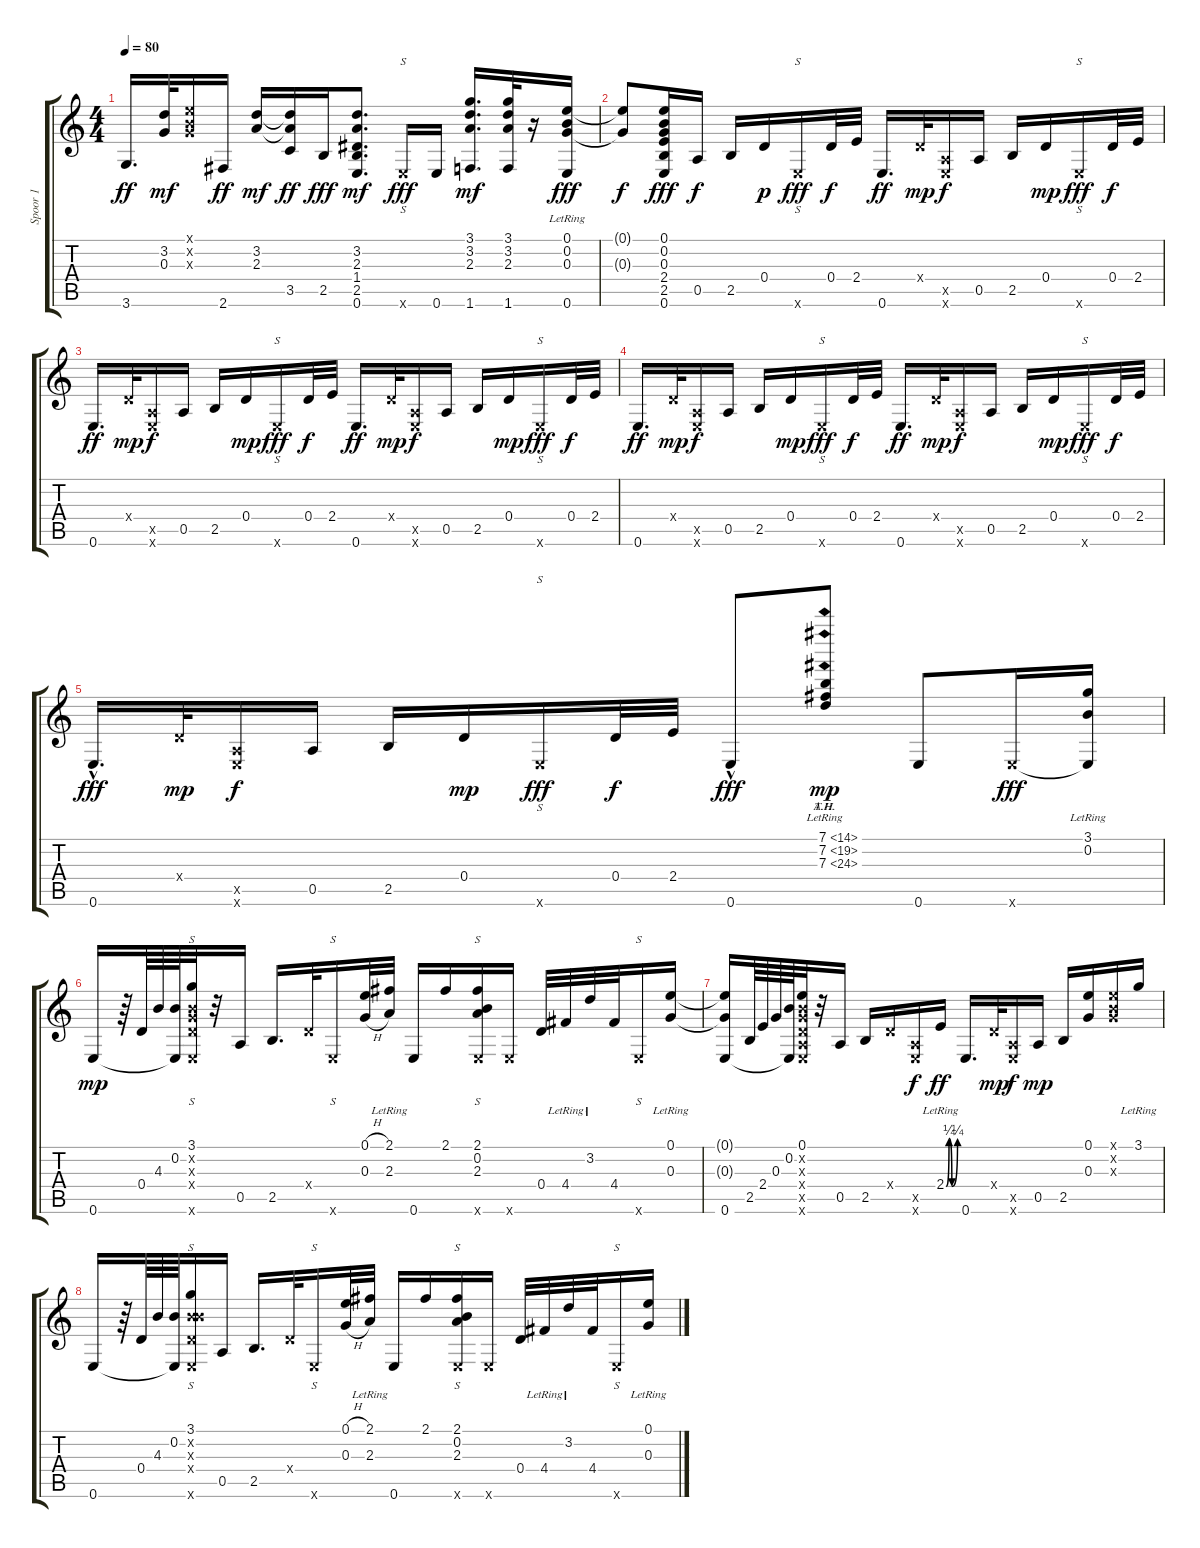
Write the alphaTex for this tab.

\track ("Spoor 1" "Spoor 1") {instrument acousticguitarsteel}
\staff {score tabs}
\tuning (E4 B3 G3 D3 A2 E2) {hide}
\ts (4 4)
\tempo 80
\clef g2
\ks c
3.6.16{d dy ff} (3.2 0.3).32{dy mf} (0.1{x} 0.2{x} 0.3{x}).16 2.6.16{dy ff} (3.2 2.3).16{dy mf} (3.2{t} 2.3{t} 3.5).16{dy ff} 2.5.16{dy fff} (3.2 2.3 1.4 2.5 0.6).8{d dy mf} 0.6{x}.16{s dy fff} 0.6.16 (3.1 3.2 2.3 1.6).16{d dy mf} (3.1 3.2 2.3 1.6).32 r.16 (0.1 0.2{lr} 0.3 0.6{lr}).16{dy fff} |
(0.1{t} 0.3{t}).8{dy f} (0.1 0.2 0.3 2.4 2.5 0.6).16{dy fff} 0.5.16{dy f} 2.5.16 0.4.16{dy p} 0.6{x}.16{s dy fff} 0.4.32{dy f} 2.4.32 0.6.16{d dy ff} 0.4{x}.32{dy mp} (0.5{x} 0.6{x}).16{dy f} 0.5.16 2.5.16 0.4.16{dy mp} 0.6{x}.16{s dy fff} 0.4.32{dy f} 2.4.32 |
0.6.16{d dy ff} 0.4{x}.32{dy mp} (0.5{x} 0.6{x}).16{dy f} 0.5.16 2.5.16 0.4.16{dy mp} 0.6{x}.16{s dy fff} 0.4.32{dy f} 2.4.32 0.6.16{d dy ff} 0.4{x}.32{dy mp} (0.5{x} 0.6{x}).16{dy f} 0.5.16 2.5.16 0.4.16{dy mp} 0.6{x}.16{s dy fff} 0.4.32{dy f} 2.4.32 |
0.6.16{d dy ff} 0.4{x}.32{dy mp} (0.5{x} 0.6{x}).16{dy f} 0.5.16 2.5.16 0.4.16{dy mp} 0.6{x}.16{s dy fff} 0.4.32{dy f} 2.4.32 0.6.16{d dy ff} 0.4{x}.32{dy mp} (0.5{x} 0.6{x}).16{dy f} 0.5.16 2.5.16 0.4.16{dy mp} 0.6{x}.16{s dy fff} 0.4.32{dy f} 2.4.32 |
0.6{hac}.16{d dy fff} 0.4{x}.32{dy mp} (0.5{x} 0.6{x}).16{dy f} 0.5.16 2.5.16 0.4.16{dy mp} 0.6{x}.16{s dy fff} 0.4.32{dy f} 2.4.32 0.6{hac}.8{dy fff} (7.1{th 7 lr} 7.2{ah 12 lr} 7.3{ah 17 lr}).8{dy mp} 0.6.8 0.6{x}.16{dy fff} (3.1{lr} 0.2{lr} 0.6{t}).16 |
0.6.16{dy mp} r.64 0.4.64 4.3.64 (0.2 0.6{t}).64 (3.1 0.2{x} 0.3{x} 0.4{x} 0.6{x}).32{s} r.32 0.5.16 2.5.16{d} 0.4{x}.32 0.6{x}.16{s} (0.1{h} 0.3{h}).32 (2.1{lr} 2.3{lr}).32 0.6.16 2.1.16 (2.1 0.2 2.3 0.6{x}).16{s} 0.6{x}.16 0.4.32 4.4{lr}.32 3.2{lr}.32 4.4.32 0.6{x}.16{s} (0.1{lr} 0.3{lr}).16 |
(0.1{t} 0.3{t} 0.6).16 2.5.64 2.4.64 0.3.64 (0.2 0.6{t}).64 (0.1 0.2{x} 0.3{x} 0.4{x} 0.5{x} 0.6{x}).32 r.32 0.5.16 2.5.16 0.4{x}.16 (0.5{x} 0.6{x}).16{dy f} 2.4{be (custom 0 0 15 1 30 0 60 1) lr}.16{dy ff} 0.6.16{d} 0.4{x}.32{dy mp} (0.5{x} 0.6{x}).16{dy f} 0.5.16{dy mp} 2.5.16 (0.1 0.3).16 (0.1{x} 0.2{x} 0.3{x}).16 3.1{lr}.16 |
0.6.16 r.64 0.4.64 4.3.64 (0.2 0.6{t}).64 (3.1 0.2{x} 4.3{x} 0.4{x} 0.6{x}).16{s} 0.5.16 2.5.16{d} 0.4{x}.32 0.6{x}.16{s} (0.1{h} 0.3{h}).32 (2.1{lr} 2.3{lr}).32 0.6.16 2.1.16 (2.1 0.2 2.3 0.6{x}).16{s} 0.6{x}.16 0.4.32 4.4{lr}.32 3.2{lr}.32 4.4.32 0.6{x}.16{s} (0.1{lr} 0.3{lr}).16
